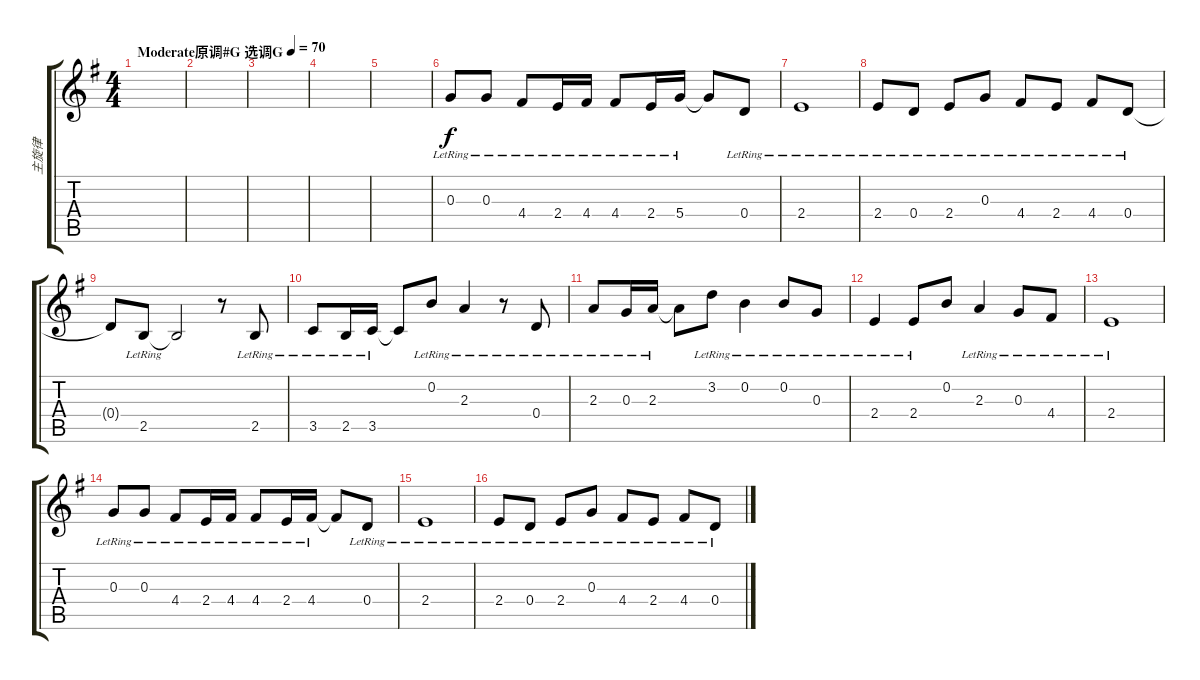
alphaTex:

\track ("主旋律" "主旋律") {instrument electricguitarmuted}
\staff {score tabs}
\tuning (E4 B3 G3 D3 A2 E2) {hide}
\ts (4 4)
\tempo (70 "Moderate原调#G 选调G")
\clef g2
\ks g
|
|
|
|
|
0.3{lr}.8 0.3{lr}.8 4.4{lr}.8 2.4{lr}.16 4.4{lr}.16 4.4{lr}.8 2.4{lr}.16 5.4{lr}.16 5.4{t}.8 0.4{lr}.8 |
2.4{lr}.1{txt ""} |
2.4{lr}.8 0.4{lr}.8 2.4{lr}.8 0.3{lr}.8 4.4{lr}.8 2.4{lr}.8 4.4{lr}.8 0.4{lr}.8 |
0.4{t}.8 2.5{lr}.8 2.5{t}.2 r.8 2.5{lr}.8 |
3.5{lr}.8 2.5{lr}.16 3.5{lr}.16 3.5{t}.8 0.2{lr}.8 2.3{lr}.4 r.8 0.4{lr}.8 |
2.3{lr}.8 0.3{lr}.16 2.3{lr}.16 2.3{t}.8 3.2{lr}.8 0.2{lr}.4 0.2{lr}.8 0.3{lr}.8 |
2.4{lr}.4 2.4{lr}.8 0.2.8 2.3{lr}.4 0.3{lr}.8 4.4{lr}.8 |
2.4{lr}.1 |
0.3{lr}.8 0.3{lr}.8 4.4{lr}.8 2.4{lr}.16 4.4{lr}.16 4.4{lr}.8 2.4{lr}.16 4.4{lr}.16 4.4{t}.8 0.4{lr}.8 |
2.4{lr}.1 |
2.4{lr}.8 0.4{lr}.8 2.4{lr}.8 0.3{lr}.8 4.4{lr}.8 2.4{lr}.8 4.4{lr}.8 0.4{lr}.8
